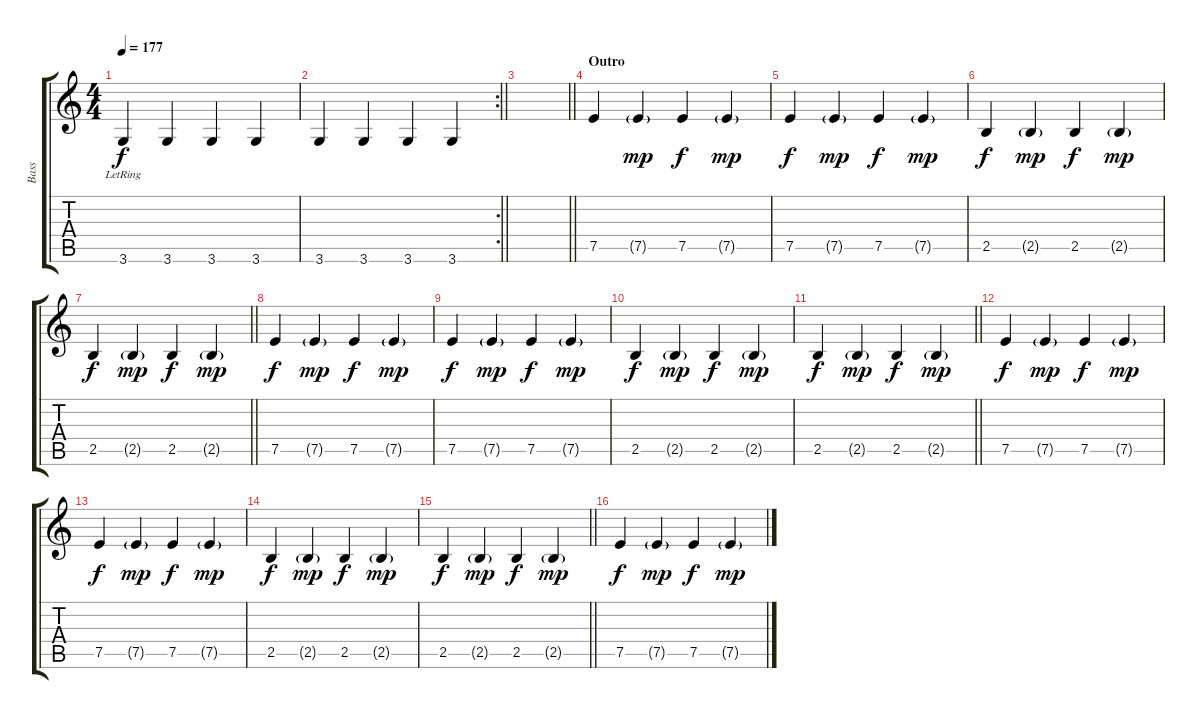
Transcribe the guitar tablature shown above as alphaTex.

\track ("Bass" "Bass") {instrument electricbassfinger}
\staff {score tabs}
\tuning (E4 B3 G3 D3 A2 E2) {hide}
\ts (4 4)
\tempo 177
\clef g2
\ks c
3.6{lr}.4{dy f} 3.6.4 3.6.4 3.6.4 |
\rc 2
\barLineRight lightlight
3.6.4 3.6.4 3.6.4 3.6.4 |
\barLineRight lightlight
|
\section ("" "Outro")
7.5.4 7.5{g}.4{dy mp} 7.5.4{dy f} 7.5{g}.4{dy mp} |
7.5.4{dy f} 7.5{g}.4{dy mp} 7.5.4{dy f} 7.5{g}.4{dy mp} |
2.5.4{dy f} 2.5{g}.4{dy mp} 2.5.4{dy f} 2.5{g}.4{dy mp} |
\barLineRight lightlight
2.5.4{dy f} 2.5{g}.4{dy mp} 2.5.4{dy f} 2.5{g}.4{dy mp} |
7.5.4{dy f} 7.5{g}.4{dy mp} 7.5.4{dy f} 7.5{g}.4{dy mp} |
7.5.4{dy f} 7.5{g}.4{dy mp} 7.5.4{dy f} 7.5{g}.4{dy mp} |
2.5.4{dy f} 2.5{g}.4{dy mp} 2.5.4{dy f} 2.5{g}.4{dy mp} |
\barLineRight lightlight
2.5.4{dy f} 2.5{g}.4{dy mp} 2.5.4{dy f} 2.5{g}.4{dy mp} |
7.5.4{dy f} 7.5{g}.4{dy mp} 7.5.4{dy f} 7.5{g}.4{dy mp} |
7.5.4{dy f} 7.5{g}.4{dy mp} 7.5.4{dy f} 7.5{g}.4{dy mp} |
2.5.4{dy f} 2.5{g}.4{dy mp} 2.5.4{dy f} 2.5{g}.4{dy mp} |
\barLineRight lightlight
2.5.4{dy f} 2.5{g}.4{dy mp} 2.5.4{dy f} 2.5{g}.4{dy mp} |
7.5.4{dy f} 7.5{g}.4{dy mp} 7.5.4{dy f} 7.5{g}.4{dy mp}
